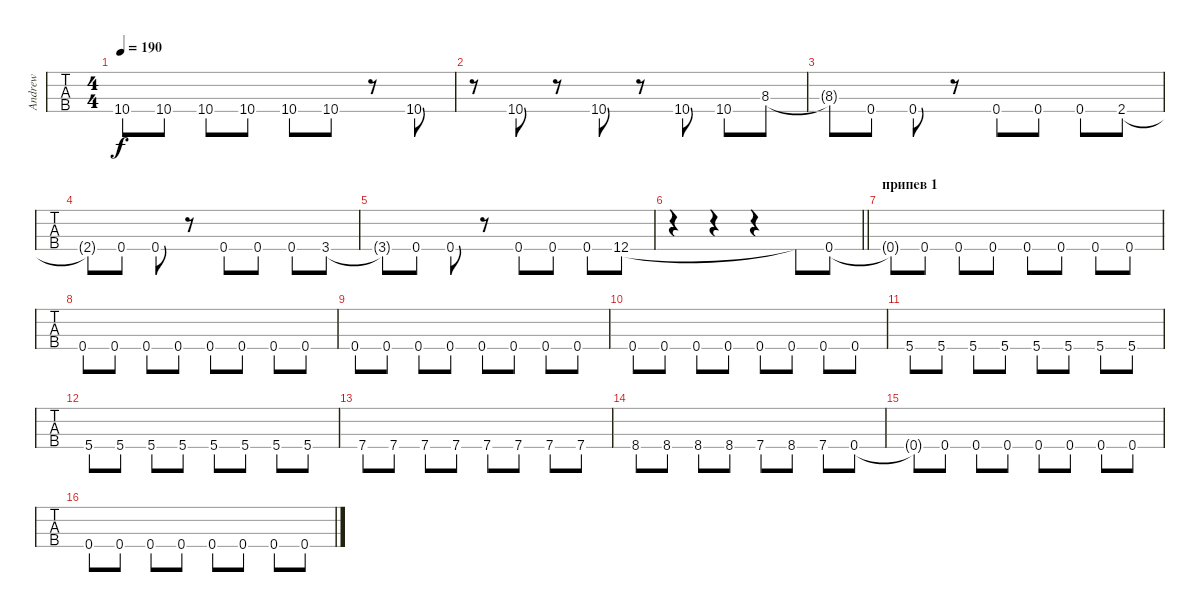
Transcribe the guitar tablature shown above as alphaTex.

\track ("Andrew" "Andrew") {instrument electricbasspick}
\staff {tabs}
\tuning (G2 D2 A1 D1) {hide}
\ts (4 4)
\tempo 190
\clef f4
\ks c
10.4{t}.8{dy f} 10.4.8 10.4.8 10.4.8 10.4.8 10.4.8 r.8 10.4.8 |
r.8 10.4.8 r.8 10.4.8 r.8 10.4.8 10.4.8 8.3.8 |
8.3{t}.8 0.4.8 0.4.8 r.8 0.4.8 0.4.8 0.4.8 2.4.8 |
2.4{t}.8 0.4.8 0.4.8 r.8 0.4.8 0.4.8 0.4.8 3.4.8 |
3.4{t}.8 0.4.8 0.4.8 r.8 0.4.8 0.4.8 0.4.8 12.4.8 |
\barLineRight lightlight
r.4 r.4 r.4 12.4{t}.8 0.4.8 |
\section ("" "припев 1")
0.4{t}.8 0.4.8 0.4.8 0.4.8 0.4.8 0.4.8 0.4.8 0.4.8 |
0.4.8 0.4.8 0.4.8 0.4.8 0.4.8 0.4.8 0.4.8 0.4.8 |
0.4.8 0.4.8 0.4.8 0.4.8 0.4.8 0.4.8 0.4.8 0.4.8 |
0.4.8 0.4.8 0.4.8 0.4.8 0.4.8 0.4.8 0.4.8 0.4.8 |
5.4.8 5.4.8 5.4.8 5.4.8 5.4.8 5.4.8 5.4.8 5.4.8 |
5.4.8 5.4.8 5.4.8 5.4.8 5.4.8 5.4.8 5.4.8 5.4.8 |
7.4.8 7.4.8 7.4.8 7.4.8 7.4.8 7.4.8 7.4.8 7.4.8 |
8.4.8 8.4.8 8.4.8 8.4.8 7.4.8 8.4.8 7.4.8 0.4.8 |
0.4{t}.8 0.4.8 0.4.8 0.4.8 0.4.8 0.4.8 0.4.8 0.4.8 |
0.4.8 0.4.8 0.4.8 0.4.8 0.4.8 0.4.8 0.4.8 0.4.8
